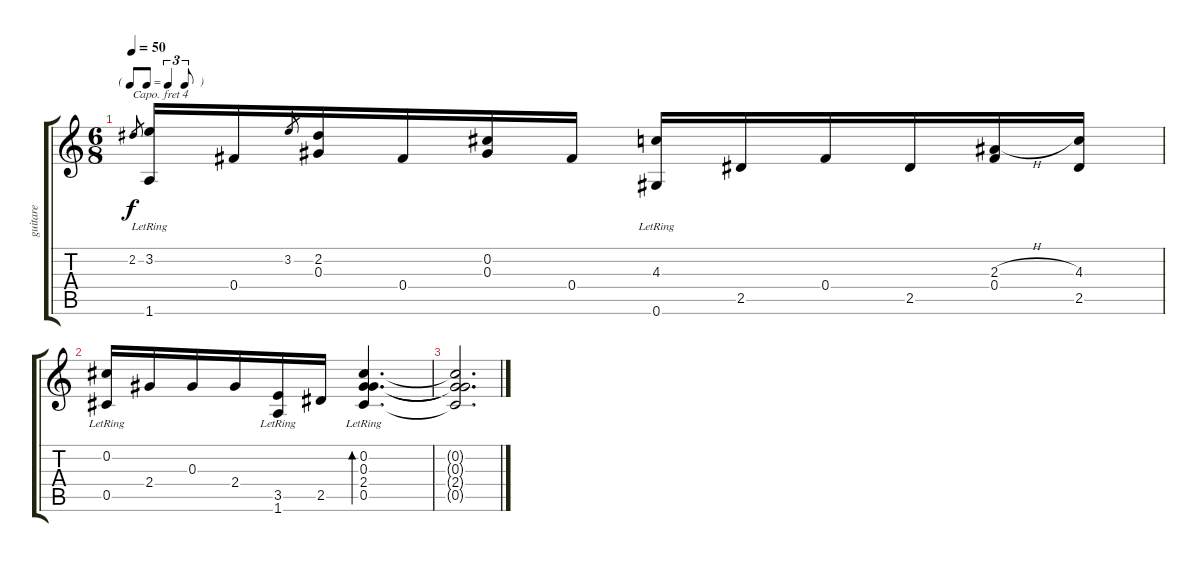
\track ("guitare" "guitare") {solo instrument acousticguitarsteel}
\staff {score tabs}
\capo 4
\tuning (D4 A3 E3 D3 A2 E2) {hide}
\ts (6 8)
\tf triplet8th
\tempo 50
\clef g2
\ks c
2.2.8{gr dy f} (3.2 1.6{lr}).16 0.4.16 3.2.8{gr} (2.2 0.3).16 0.4.16 (0.2 0.3).16 0.4.16 (4.3 0.6{lr}).16 2.5.16 0.4.16 2.5.16 (2.3{h} 0.4).16 (4.3 2.5).16 |
(0.2 0.5{lr}).16 2.4.16 0.3.16 2.4.16 (3.5 1.6{lr}).16 2.5.16 (0.2{lr} 0.3{lr} 2.4{lr} 0.5{lr}).4{d bd 240} |
(0.2{t} 0.3{t} 2.4{t} 0.5{t}).2{d}
